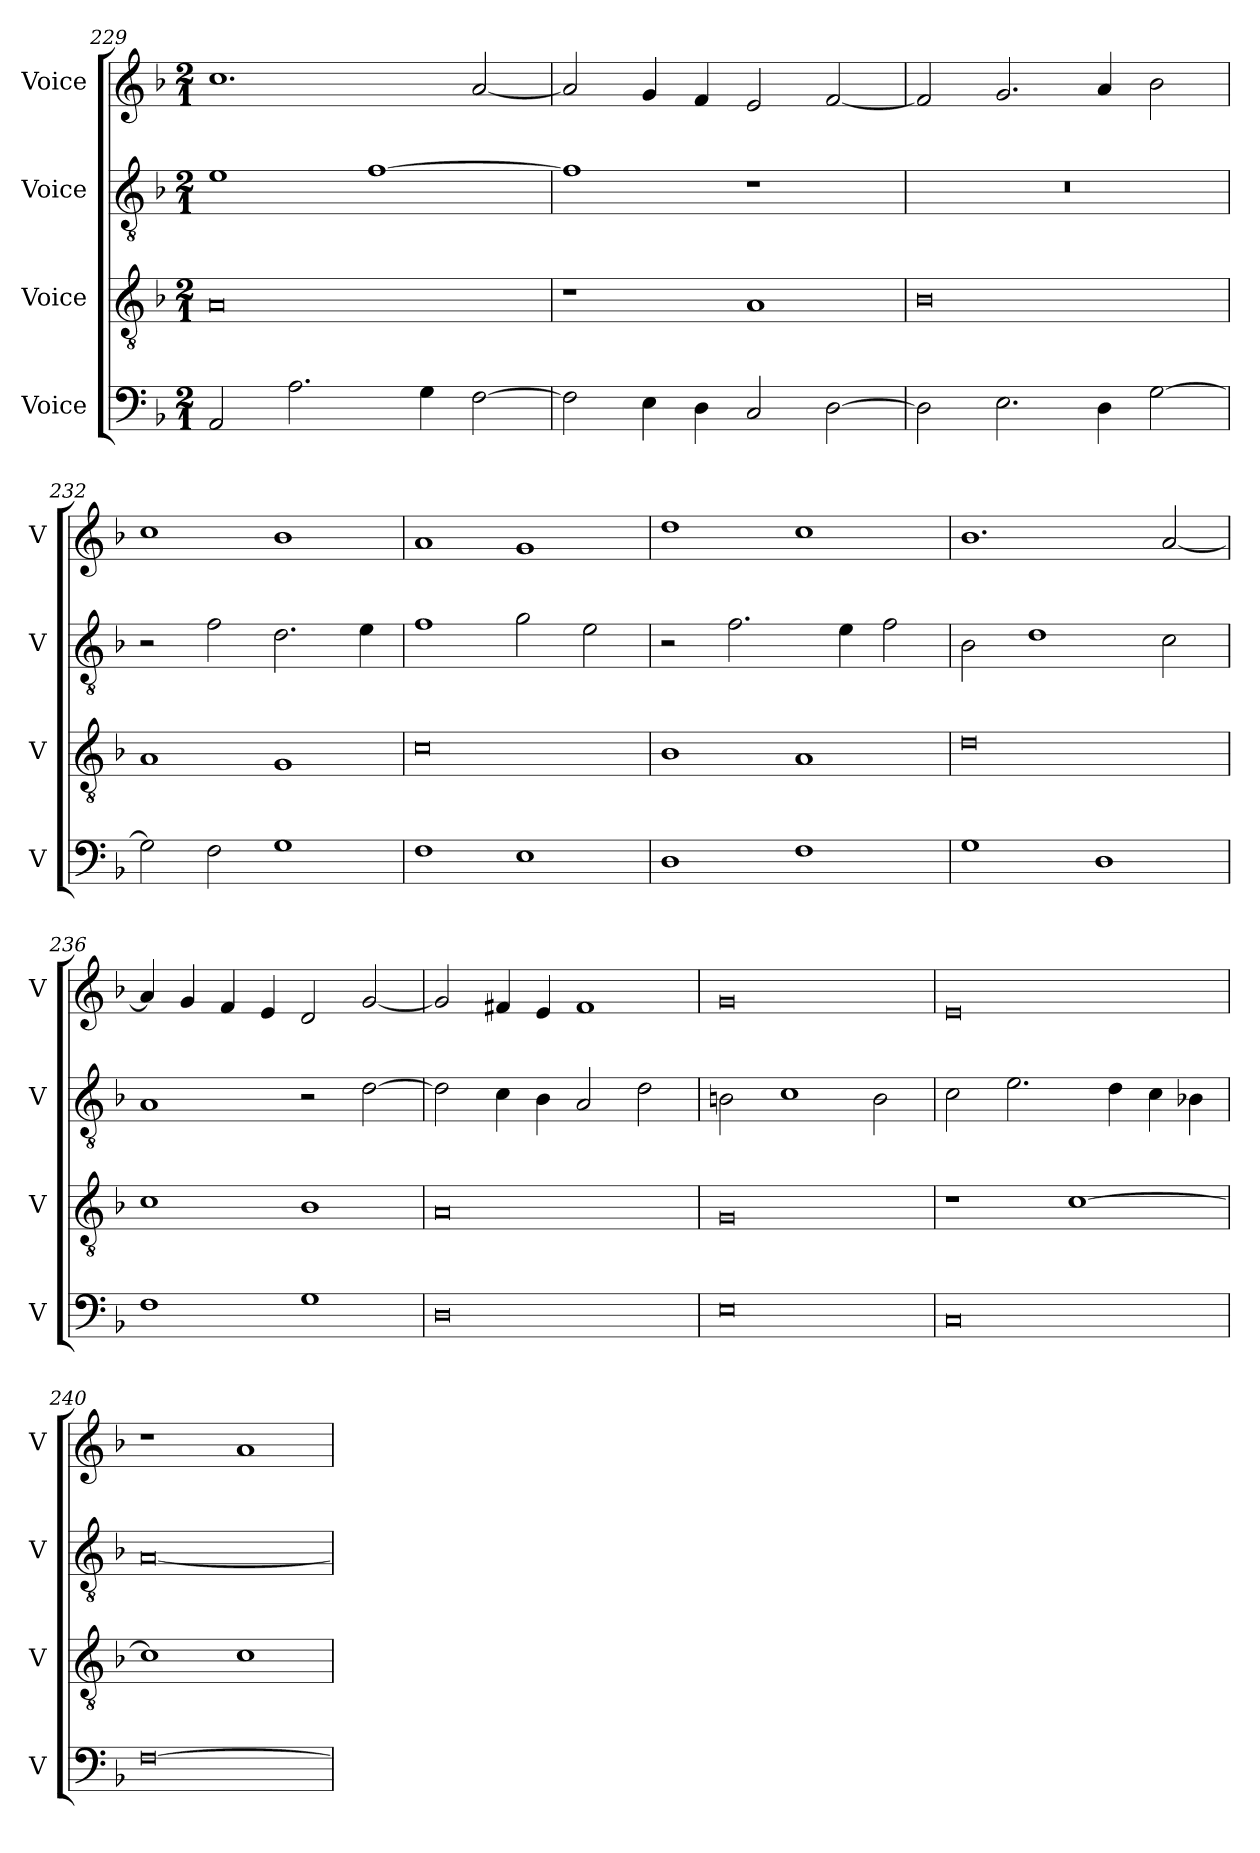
**kern	**kern	**kern	**kern
*part4	*part3	*part2	*part1
*staff4	*staff3	*staff2	*staff1
*I"Voice	*I"Voice	*I"Voice	*I"Voice
*I'V	*I'V	*I'V	*I'V
*clefF4	*clefGv2	*clefGv2	*clefG2
*k[b-]	*k[b-]	*k[b-]	*k[b-]
*M2/1	*M2/1	*M2/1	*M2/1
=229	=229	=229	=229
2AA/	0A	1e	1.cc
2.A\	.	.	.
.	.	[1f	.
4G\	.	.	.
[2F\	.	.	[2a/
=230	=230	=230	=230
2F\]	1r	1f]	2a/]
4E\	.	.	4g/
4D\	.	.	4f/
2C/	1A	1r	2e/
[2D\	.	.	[2f/
=231	=231	=231	=231
2D\]	0B-	0r	2f/]
2.E\	.	.	2.g/
4D\	.	.	4a/
[2G\	.	.	2b-\
!!LO:LB:g=z
=232	=232	=232	=232
2G\]	1A	2r	1cc
2F\	.	2f\	.
1G	1G	2.d\	1b-
.	.	4e\	.
=233	=233	=233	=233
1F	0c	1f	1a
1E	.	2g\	1g
.	.	2e\	.
=234	=234	=234	=234
1D	1B-	2r	1dd
.	.	2.f\	.
1F	1A	.	1cc
.	.	4e\	.
.	.	2f\	.
=235	=235	=235	=235
1G	0d	2B-\	1.b-
.	.	1d	.
1D	.	.	.
.	.	2c\	[2a/
!!LO:PB:g=z
=236	=236	=236	=236
1F	1c	1A	4a/]
.	.	.	4g/
.	.	.	4f/
.	.	.	4e/
1G	1B-	2r	2d/
.	.	[2d\	[2g/
=237	=237	=237	=237
0D	0A	2d\]	2g/]
.	.	4c\	4f#X/
.	.	4B-\	4e/
.	.	2A/	1f#
.	.	2d\	.
=238	=238	=238	=238
0E	0G	2Bn\	0g
.	.	1c	.
.	.	2B\	.
!!LO:LB:g=z
=239	=239	=239	=239
0C	1r	2c\	0e
.	.	2.e\	.
.	[1c	.	.
.	.	4d\	.
.	.	4c\	.
.	.	4B-X\	.
=240	=240	=240	=240
[0F	1c]	[0A	1r
.	1c	.	1a
=	=	=	=
*-	*-	*-	*-
